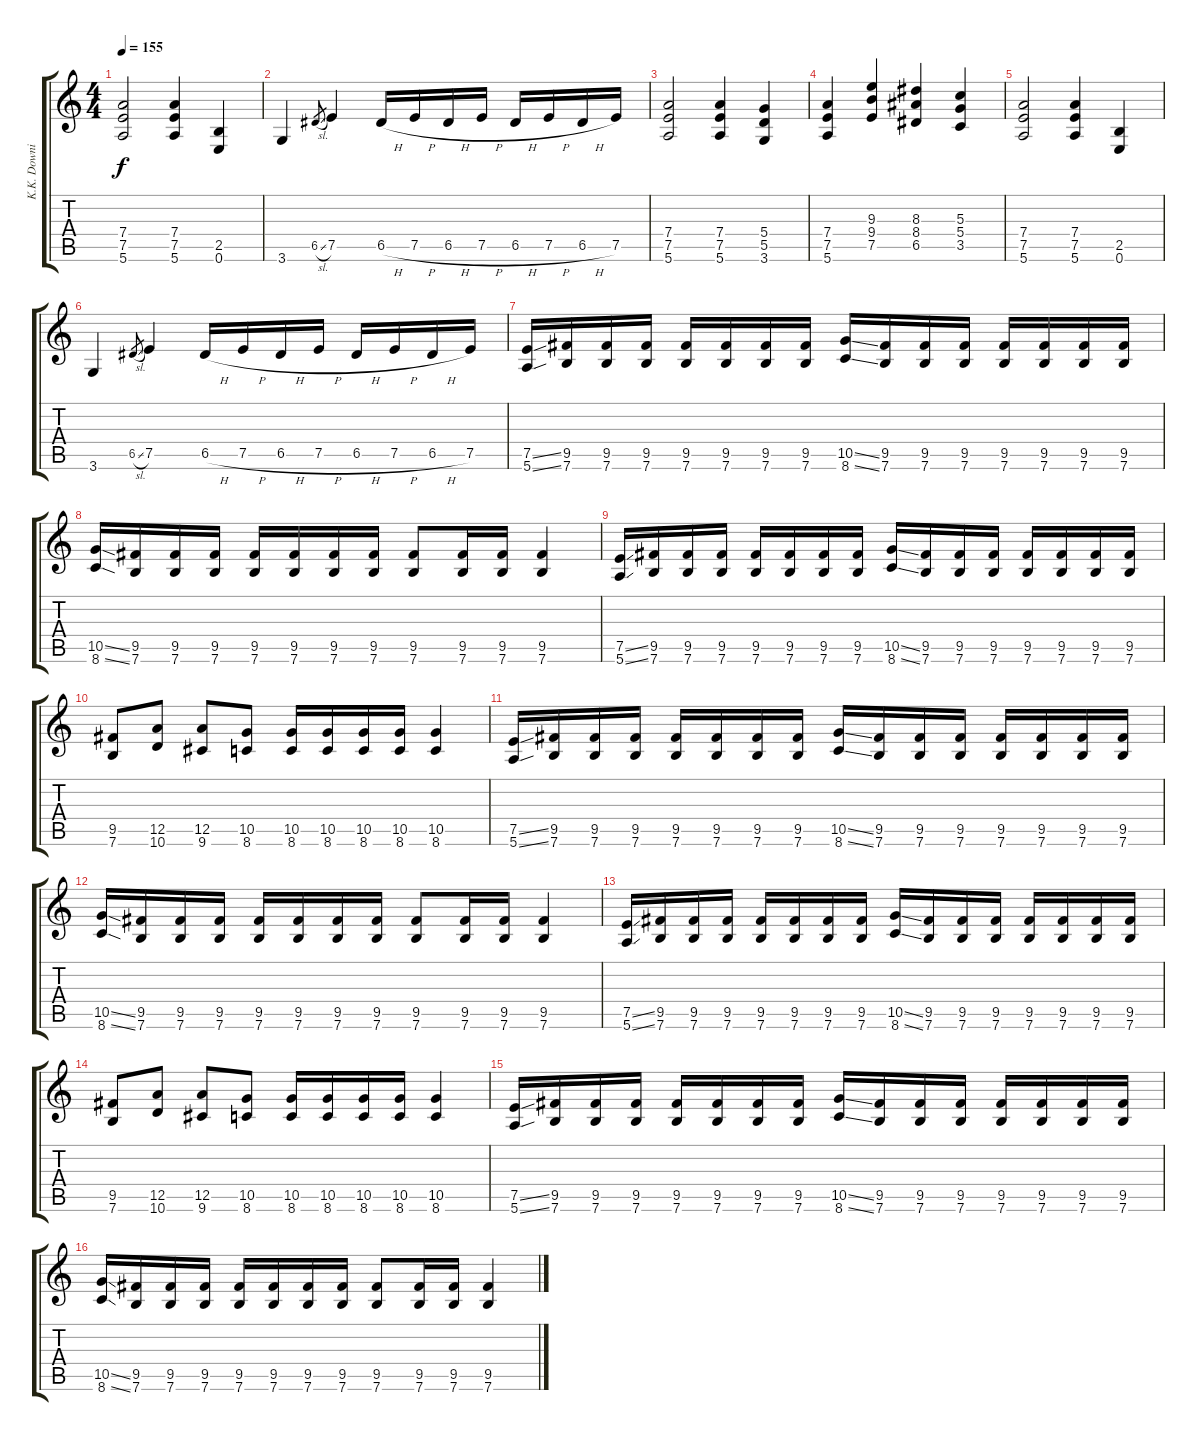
\track ("K.K. Downing" "K.K. Downi") {instrument distortionguitar}
\staff {score tabs}
\tuning (E4 B3 G3 D3 A2 E2) {hide}
\ts (4 4)
\tempo 155
\clef g2
\ks c
(7.4 7.5 5.6).2{dy f} (7.4 7.5 5.6).4 (2.5 0.6).4 |
3.6.4 6.5{sl}.8{gr} 7.5.4 6.5{h}.16 7.5{h}.16 6.5{h}.16 7.5{h}.16 6.5{h}.16 7.5{h}.16 6.5{h}.16 7.5.16 |
(7.4 7.5 5.6).2 (7.4 7.5 5.6).4 (5.4 5.5 3.6).4 |
(7.4 7.5 5.6).4 (9.3 9.4 7.5).4 (8.3 8.4 6.5).4 (5.3 5.4 3.5).4 |
(7.4 7.5 5.6).2 (7.4 7.5 5.6).4 (2.5 0.6).4 |
3.6.4 6.5{sl}.8{gr} 7.5.4 6.5{h}.16 7.5{h}.16 6.5{h}.16 7.5{h}.16 6.5{h}.16 7.5{h}.16 6.5{h}.16 7.5.16 |
(7.5{ss} 5.6{ss}).16 (9.5 7.6).16 (9.5 7.6).16 (9.5 7.6).16 (9.5 7.6).16 (9.5 7.6).16 (9.5 7.6).16 (9.5 7.6).16 (10.5{ss} 8.6{ss}).16 (9.5 7.6).16 (9.5 7.6).16 (9.5 7.6).16 (9.5 7.6).16 (9.5 7.6).16 (9.5 7.6).16 (9.5 7.6).16 |
(10.5{ss} 8.6{ss}).16 (9.5 7.6).16 (9.5 7.6).16 (9.5 7.6).16 (9.5 7.6).16 (9.5 7.6).16 (9.5 7.6).16 (9.5 7.6).16 (9.5 7.6).8 (9.5 7.6).16 (9.5 7.6).16 (9.5 7.6).4 |
(7.5{ss} 5.6{ss}).16 (9.5 7.6).16 (9.5 7.6).16 (9.5 7.6).16 (9.5 7.6).16 (9.5 7.6).16 (9.5 7.6).16 (9.5 7.6).16 (10.5{ss} 8.6{ss}).16 (9.5 7.6).16 (9.5 7.6).16 (9.5 7.6).16 (9.5 7.6).16 (9.5 7.6).16 (9.5 7.6).16 (9.5 7.6).16 |
(9.5 7.6).8 (12.5 10.6).8 (12.5 9.6).8 (10.5 8.6).8 (10.5 8.6).16 (10.5 8.6).16 (10.5 8.6).16 (10.5 8.6).16 (10.5 8.6).4 |
(7.5{ss} 5.6{ss}).16 (9.5 7.6).16 (9.5 7.6).16 (9.5 7.6).16 (9.5 7.6).16 (9.5 7.6).16 (9.5 7.6).16 (9.5 7.6).16 (10.5{ss} 8.6{ss}).16 (9.5 7.6).16 (9.5 7.6).16 (9.5 7.6).16 (9.5 7.6).16 (9.5 7.6).16 (9.5 7.6).16 (9.5 7.6).16 |
(10.5{ss} 8.6{ss}).16 (9.5 7.6).16 (9.5 7.6).16 (9.5 7.6).16 (9.5 7.6).16 (9.5 7.6).16 (9.5 7.6).16 (9.5 7.6).16 (9.5 7.6).8 (9.5 7.6).16 (9.5 7.6).16 (9.5 7.6).4 |
(7.5{ss} 5.6{ss}).16 (9.5 7.6).16 (9.5 7.6).16 (9.5 7.6).16 (9.5 7.6).16 (9.5 7.6).16 (9.5 7.6).16 (9.5 7.6).16 (10.5{ss} 8.6{ss}).16 (9.5 7.6).16 (9.5 7.6).16 (9.5 7.6).16 (9.5 7.6).16 (9.5 7.6).16 (9.5 7.6).16 (9.5 7.6).16 |
(9.5 7.6).8 (12.5 10.6).8 (12.5 9.6).8 (10.5 8.6).8 (10.5 8.6).16 (10.5 8.6).16 (10.5 8.6).16 (10.5 8.6).16 (10.5 8.6).4 |
(7.5{ss} 5.6{ss}).16 (9.5 7.6).16 (9.5 7.6).16 (9.5 7.6).16 (9.5 7.6).16 (9.5 7.6).16 (9.5 7.6).16 (9.5 7.6).16 (10.5{ss} 8.6{ss}).16 (9.5 7.6).16 (9.5 7.6).16 (9.5 7.6).16 (9.5 7.6).16 (9.5 7.6).16 (9.5 7.6).16 (9.5 7.6).16 |
(10.5{ss} 8.6{ss}).16 (9.5 7.6).16 (9.5 7.6).16 (9.5 7.6).16 (9.5 7.6).16 (9.5 7.6).16 (9.5 7.6).16 (9.5 7.6).16 (9.5 7.6).8 (9.5 7.6).16 (9.5 7.6).16 (9.5 7.6).4
